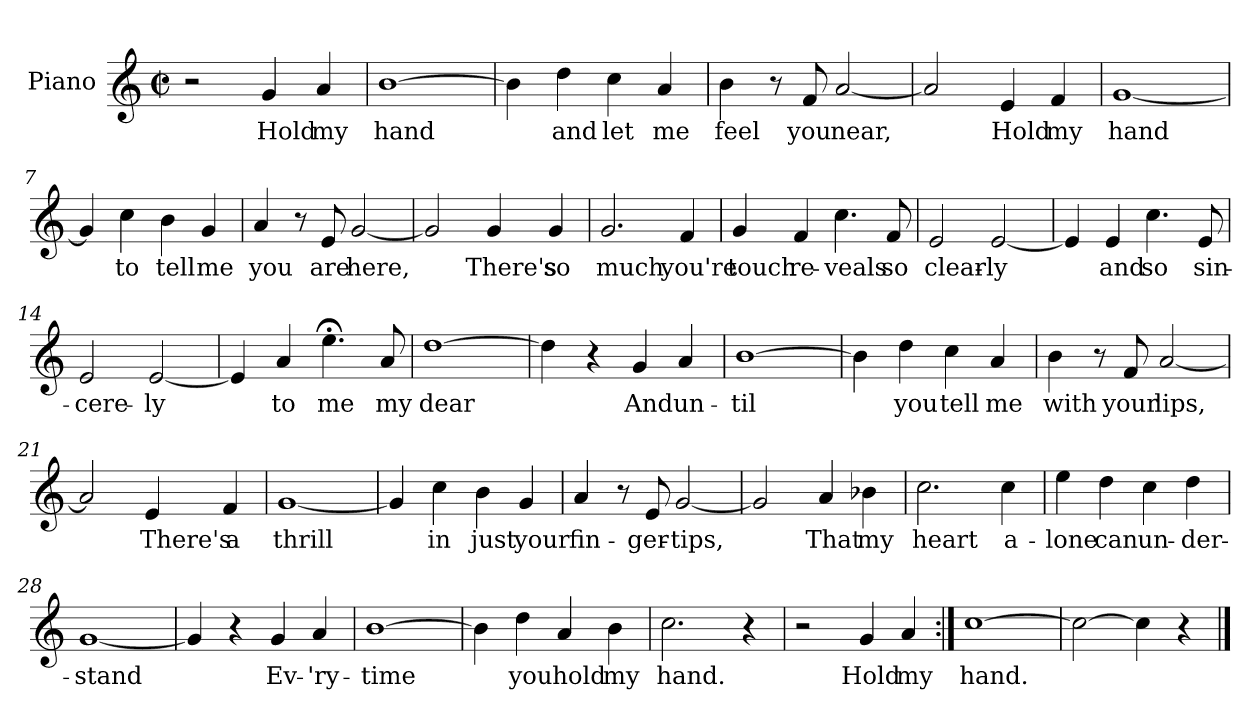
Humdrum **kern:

**kern	**text
*part1	*part1
*staff1	*staff1
*I"Piano	*
*I'Pno.	*
*clefG2	*
*k[]	*
*C:	*
*M2/2	*
*met(c|)	*
=1	=1
2r	.
4g/	Hold
4a/	my
=2	=2
[1b	hand
=3	=3
4b\]	.
4dd\	and
4cc\	let
4a/	me
=4	=4
4b\	feel
8r	.
8f/	you
[2a/	near,
=5	=5
2a/]	.
4e/	Hold
4f/	my
!!LO:LB:g=z
=6	=6
[1g	hand
=7	=7
4g/]	.
4cc\	to
4b\	tell
4g/	me
=8	=8
4a/	you
8r	.
8e/	are
[2g/	here,
=9	=9
2g/]	.
4g/	There's
4g/	so
=10	=10
2.g/	much
4f/	you're
!!LO:LB:g=z
=11	=11
4g/	touch
4f/	re-
4.cc\	-veals
8f/	so
=12	=12
2e/	clear-
[2e/	-ly
=13	=13
4e/]	.
4e/	and
4.cc\	so
8e/	sin-
=14	=14
2e/	-cere-
[2e/	-ly
=15	=15
4e/]	.
4a/	to
4.ee;<\	me
8a/	my
!!LO:LB:g=z
=16	=16
[1dd	dear
=17	=17
4dd\]	.
4r	.
4g/	And
4a/	un-
=18	=18
[1b	-til
=19	=19
4b\]	.
4dd\	you
4cc\	tell
4a/	me
=20	=20
4b\	with
8r	.
8f/	your
[2a/	lips,
!!LO:LB:g=z
=21	=21
2a/]	.
4e/	There's
4f/	a
=22	=22
[1g	thrill
=23	=23
4g/]	.
4cc\	in
4b\	just
4g/	your
=24	=24
4a/	fin-
8r	.
8e/	-ger-
[2g/	-tips,
=25	=25
2g/]	.
4a/	That
4b-X\	my
!!LO:LB:g=z
=26	=26
2.cc\	heart
4cc\	a-
=27	=27
4ee\	-lone
4dd\	can
4cc\	un-
4dd\	-der-
=28	=28
[1g	-stand
=29	=29
4g/]	.
4r	.
4g/	Ev-
4a/	-'ry-
=30	=30
[1b	-time
!!LO:LB:g=z
=31	=31
4b\]	.
4dd\	you
4a/	hold
4b\	my
=32	=32
2.cc\	hand.
4r	.
=33	=33
2r	.
4g/	Hold
4a/	my
=34:|!	=34:|!
[1cc	hand.
=35	=35
2cc\_	.
4cc\]	.
4r	.
==	==
*-	*-
